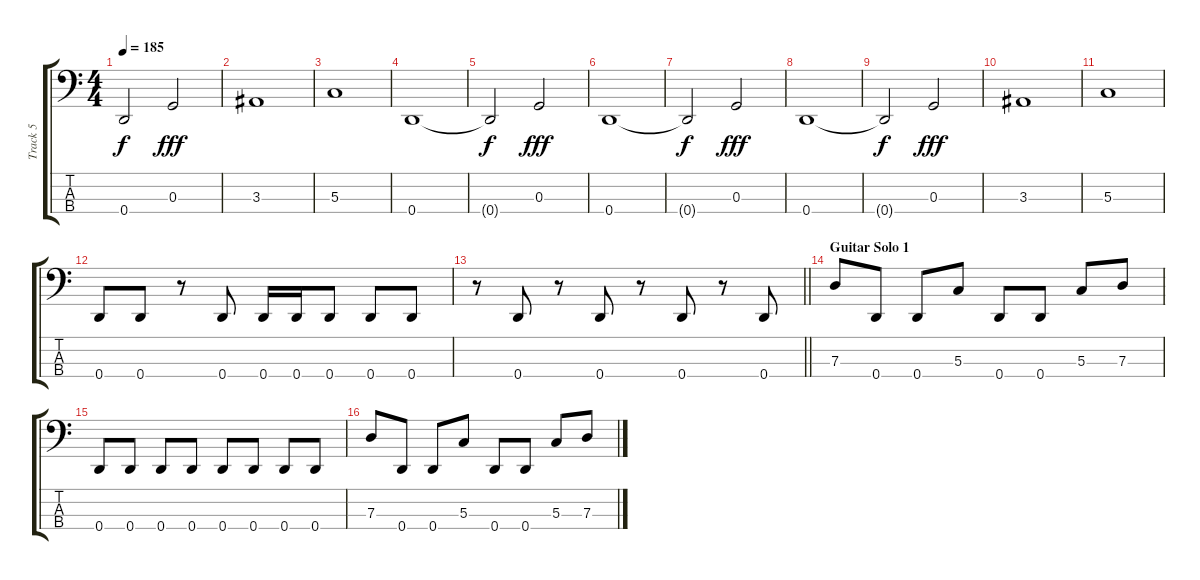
\track ("Track 5" "Track 5") {instrument electricbasspick}
\staff {score tabs}
\tuning (F2 C2 G1 D1) {hide}
\ts (4 4)
\tempo 185
\clef f4
\ks c
0.4{t}.2{dy f} 0.3.2{dy fff} |
3.3.1 |
5.3.1 |
0.4.1 |
0.4{t}.2{dy f} 0.3.2{dy fff} |
0.4.1 |
0.4{t}.2{dy f} 0.3.2{dy fff} |
0.4.1 |
0.4{t}.2{dy f} 0.3.2{dy fff} |
3.3.1 |
5.3.1 |
0.4.8 0.4.8 r.8 0.4.8 0.4.16 0.4.16 0.4.8 0.4.8 0.4.8 |
\barLineRight lightlight
r.8 0.4.8 r.8 0.4.8 r.8 0.4.8 r.8 0.4.8 |
\section ("" "Guitar Solo 1")
7.3.8 0.4.8 0.4.8 5.3.8 0.4.8 0.4.8 5.3.8 7.3.8 |
0.4.8 0.4.8 0.4.8 0.4.8 0.4.8 0.4.8 0.4.8 0.4.8 |
7.3.8 0.4.8 0.4.8 5.3.8 0.4.8 0.4.8 5.3.8 7.3.8
